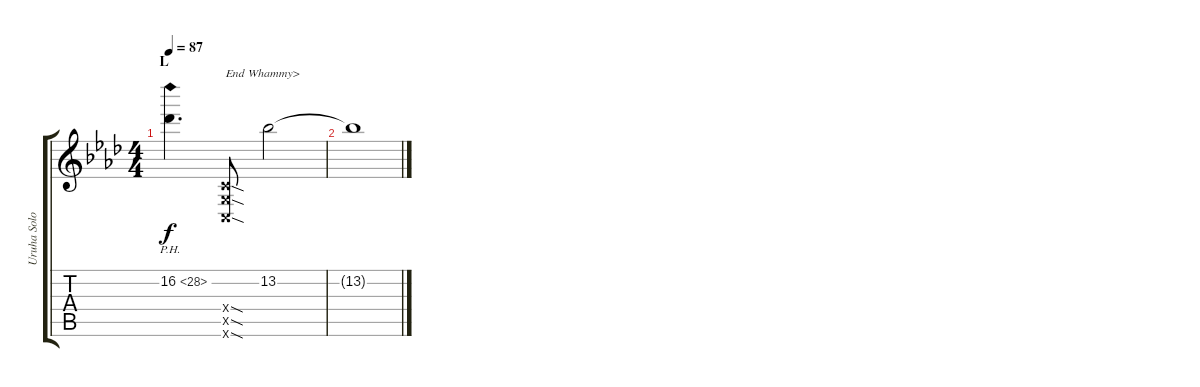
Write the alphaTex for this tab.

\track ("Uruha Solo" "Uruha Solo") {instrument overdrivenguitar}
\staff {score tabs}
\tuning (D4 A3 F3 C3 G2 C2) {hide}
\ts (4 4)
\section ("" "L")
\tempo 87
\clef g2
\ks ab
16.2{ph 12 t}.4{d dy f} (0.4{sod x} 0.5{sod x} 0.6{sod x}).8{txt "End Whammy>"} 13.2.2 |
13.2{t}.1
